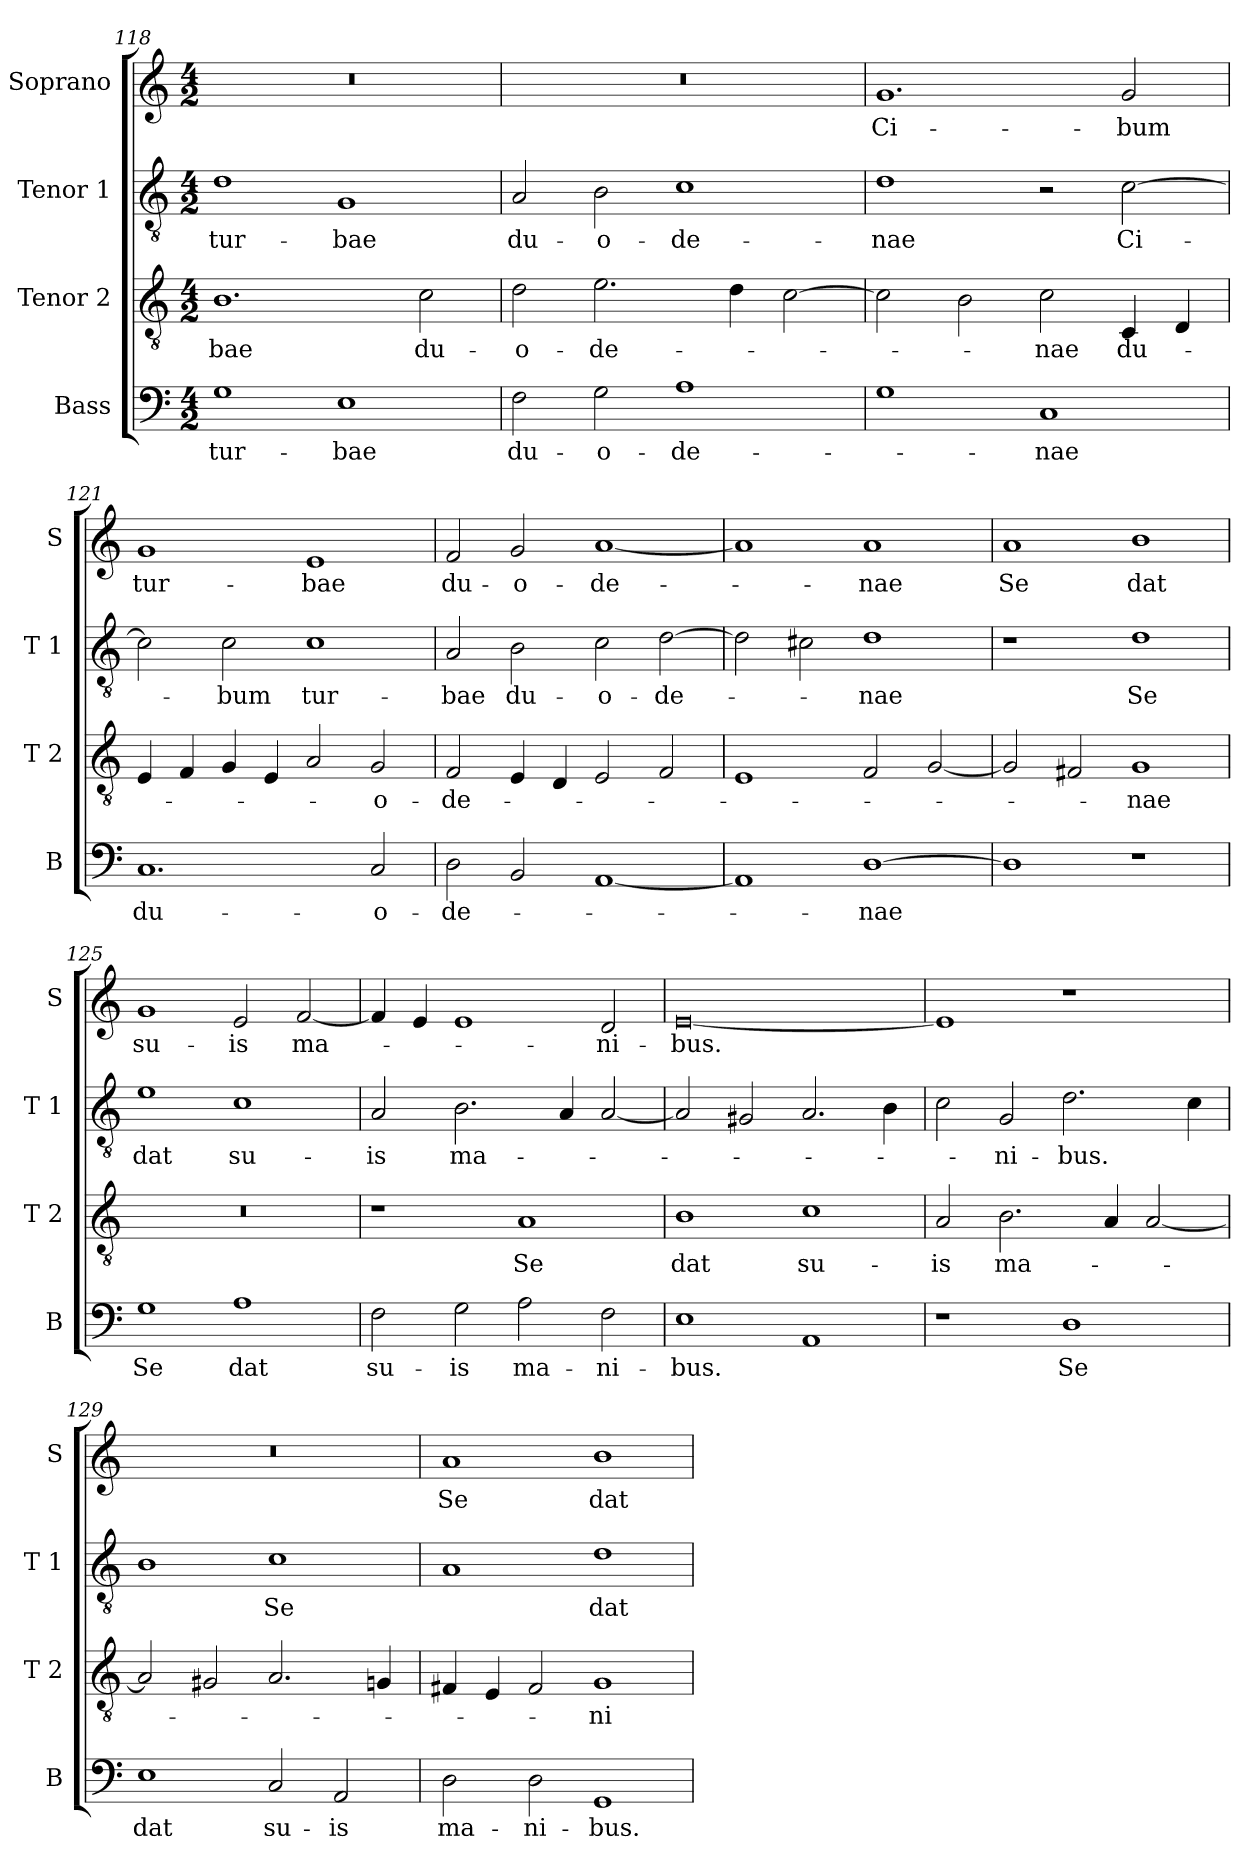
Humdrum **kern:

**kern	**text	**kern	**text	**kern	**text	**kern	**text
*part4	*part4	*part3	*part3	*part2	*part2	*part1	*part1
*staff4	*staff4	*staff3	*staff3	*staff2	*staff2	*staff1	*staff1
*I"Bass	*	*I"Tenor 2	*	*I"Tenor 1	*	*I"Soprano	*
*I'B	*	*I'T 2	*	*I'T 1	*	*I'S	*
*clefF4	*	*clefGv2	*	*clefGv2	*	*clefG2	*
*k[]	*	*k[]	*	*k[]	*	*k[]	*
*C:	*	*C:	*	*C:	*	*C:	*
*M4/2	*	*M4/2	*	*M4/2	*	*M4/2	*
=118	=118	=118	=118	=118	=118	=118	=118
!	!LO:LY:b	!	!LO:LY:b	!	!LO:LY:b	!	!
1G	tur-	1.B	-bae	1d	tur-	0r	.
!	!LO:LY:b	!	!	!	!LO:LY:b	!	!
1E	-bae	.	.	1G	-bae	.	.
!	!	!	!LO:LY:b	!	!	!	!
.	.	2c\	du-	.	.	.	.
=119	=119	=119	=119	=119	=119	=119	=119
!	!LO:LY:b	!	!LO:LY:b	!	!LO:LY:b	!	!
2F\	du-	2d\	-o-	2A/	du-	0r	.
!	!LO:LY:b	!	!LO:LY:b	!	!LO:LY:b	!	!
2G\	-o-	2.e\	-de-	2B\	-o-	.	.
!	!LO:LY:b	!	!	!	!LO:LY:b	!	!
1A	-de-	.	.	1c	-de-	.	.
.	.	4d\	.	.	.	.	.
.	.	[2c\	.	.	.	.	.
=120	=120	=120	=120	=120	=120	=120	=120
!	!	!	!	!	!LO:LY:b	!	!LO:LY:b
1G	.	2c\]	.	1d	-nae	1.g	Ci-
.	.	2B\	.	.	.	.	.
!	!LO:LY:b	!	!LO:LY:b	!	!	!	!
1C	-nae	2c\	-nae	2r	.	.	.
!	!	!	!LO:LY:b	!	!LO:LY:b	!	!LO:LY:b
.	.	4C/	du-	[2c\	Ci-	2g/	-bum
.	.	4D/	.	.	.	.	.
!!LO:LB:g=z
=121	=121	=121	=121	=121	=121	=121	=121
!	!LO:LY:b	!	!	!	!	!	!LO:LY:b
1.C	du-	4E/	.	2c\]	.	1g	tur-
.	.	4F/	.	.	.	.	.
!	!	!	!	!	!LO:LY:b	!	!
.	.	4G/	.	2c\	-bum	.	.
.	.	4E/	.	.	.	.	.
!	!	!	!	!	!LO:LY:b	!	!LO:LY:b
.	.	2A/	.	1c	tur-	1e	-bae
!	!LO:LY:b	!	!LO:LY:b	!	!	!	!
2C/	-o-	2G/	-o-	.	.	.	.
=122	=122	=122	=122	=122	=122	=122	=122
!	!LO:LY:b	!	!LO:LY:b	!	!LO:LY:b	!	!LO:LY:b
2D\	-de-	2F/	-de-	2A/	-bae	2f/	du-
!	!	!	!	!	!LO:LY:b	!	!LO:LY:b
2BB/	.	4E/	.	2B\	du-	2g/	-o-
.	.	4D/	.	.	.	.	.
!	!	!	!	!	!LO:LY:b	!	!LO:LY:b
[1AA	.	2E/	.	2c\	-o-	[1a	-de-
!	!	!	!	!	!LO:LY:b	!	!
.	.	2F/	.	[2d\	-de-	.	.
=123	=123	=123	=123	=123	=123	=123	=123
1AA]	.	1E	.	2d\]	.	1a]	.
.	.	.	.	2c#X\	.	.	.
!	!LO:LY:b	!	!	!	!LO:LY:b	!	!LO:LY:b
[1D	-nae	2F/	.	1d	-nae	1a	-nae
.	.	[2G/	.	.	.	.	.
=124	=124	=124	=124	=124	=124	=124	=124
!	!	!	!	!	!	!	!LO:LY:b
1D]	.	2G/]	.	1r	.	1a	Se
.	.	2F#X/	.	.	.	.	.
!	!	!	!LO:LY:b	!	!LO:LY:b	!	!LO:LY:b
1r	.	1G	-nae	1d	Se	1b	dat
=125	=125	=125	=125	=125	=125	=125	=125
!	!LO:LY:b	!	!	!	!LO:LY:b	!	!LO:LY:b
1G	Se	0r	.	1e	dat	1g	su-
!	!LO:LY:b	!	!	!	!LO:LY:b	!	!LO:LY:b
1A	dat	.	.	1c	su-	2e/	-is
!	!	!	!	!	!	!	!LO:LY:b
.	.	.	.	.	.	[2f/	ma-
=126	=126	=126	=126	=126	=126	=126	=126
!	!LO:LY:b	!	!	!	!LO:LY:b	!	!
2F\	su-	1r	.	2A/	-is	4f/]	.
.	.	.	.	.	.	4e/	.
!	!LO:LY:b	!	!	!	!LO:LY:b	!	!
2G\	-is	.	.	2.B\	ma-	1e	.
!	!LO:LY:b	!	!LO:LY:b	!	!	!	!
2A\	ma-	1A	Se	.	.	.	.
.	.	.	.	4A/	.	.	.
!	!LO:LY:b	!	!	!	!	!	!LO:LY:b
2F\	-ni-	.	.	[2A/	.	2d/	-ni-
!!LO:LB:g=z
=127	=127	=127	=127	=127	=127	=127	=127
!	!LO:LY:b	!	!LO:LY:b	!	!	!	!LO:LY:b
1E	-bus.	1B	dat	2A/]	.	[0e	-bus.
.	.	.	.	2G#X/	.	.	.
!	!	!	!LO:LY:b	!	!	!	!
1AA	.	1c	su-	2.A/	.	.	.
.	.	.	.	4B\	.	.	.
=128	=128	=128	=128	=128	=128	=128	=128
!	!	!	!LO:LY:b	!	!	!	!
1r	.	2A/	-is	2c\	.	1e]	.
!	!	!	!LO:LY:b	!	!LO:LY:b	!	!
.	.	2.B\	ma-	2G/	-ni-	.	.
!	!LO:LY:b	!	!	!	!LO:LY:b	!	!
1D	Se	.	.	2.d\	-bus.	1r	.
.	.	4A/	.	.	.	.	.
.	.	[2A/	.	.	.	.	.
.	.	.	.	4c\	.	.	.
=129	=129	=129	=129	=129	=129	=129	=129
!	!LO:LY:b	!	!	!	!	!	!
1E	dat	2A/]	.	1B	.	0r	.
.	.	2G#X/	.	.	.	.	.
!	!LO:LY:b	!	!	!	!LO:LY:b	!	!
2C/	su-	2.A/	.	1c	Se	.	.
!	!LO:LY:b	!	!	!	!	!	!
2AA/	-is	.	.	.	.	.	.
.	.	4Gn/	.	.	.	.	.
=130	=130	=130	=130	=130	=130	=130	=130
!	!LO:LY:b	!	!	!	!	!	!LO:LY:b
2D\	ma-	4F#X/	.	1A	.	1a	Se
.	.	4E/	.	.	.	.	.
!	!LO:LY:b	!	!	!	!	!	!
2D\	-ni-	2F#/	.	.	.	.	.
!	!LO:LY:b	!	!LO:LY:b	!	!LO:LY:b	!	!LO:LY:b
1GG	-bus.	1G	-ni-	1d	dat	1b	dat
=	=	=	=	=	=	=	=
*-	*-	*-	*-	*-	*-	*-	*-
